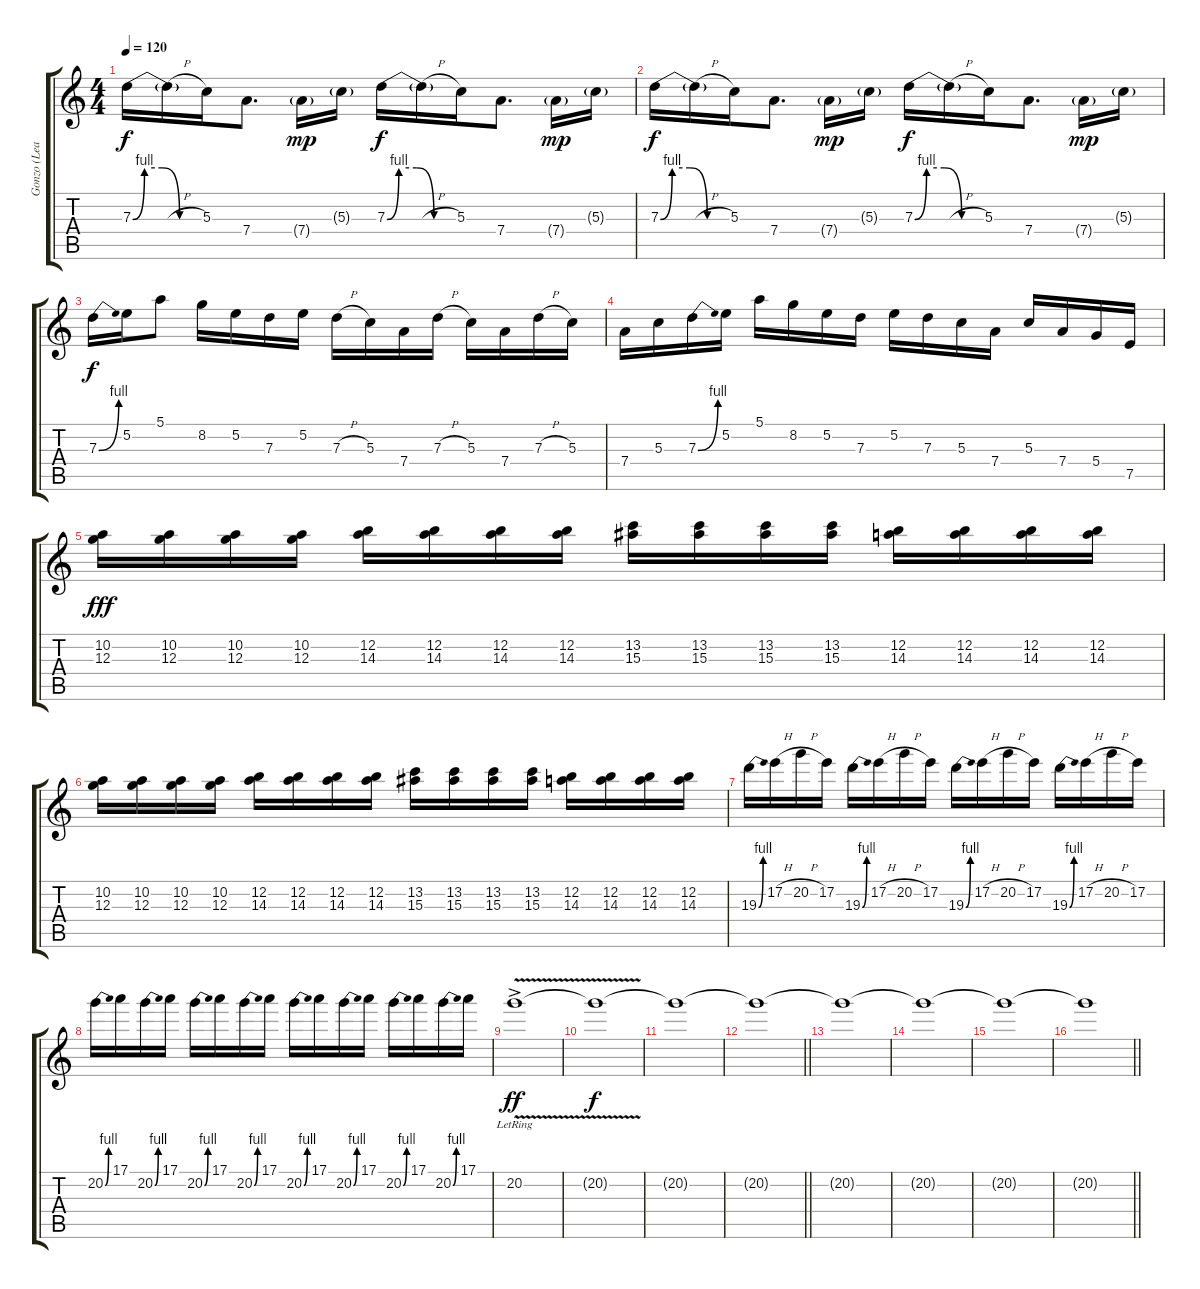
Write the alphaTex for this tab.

\track ("Gonzo (Lead)" "Gonzo (Lea") {instrument overdrivenguitar}
\staff {score tabs}
\tuning (E4 B3 G3 D3 A2 E2) {hide}
\ts (4 4)
\tempo 120
\clef g2
\ks c
7.3{be (custom 0 0 10 4 25 4 40 0 60 0)}.16{dy f} 7.3{h t}.16 5.3.16 7.4.8{d} 7.4{g}.16{dy mp} 5.3{g}.16 7.3{be (custom 0 0 10 4 25 4 40 0 60 0)}.16{dy f} 7.3{h t}.16 5.3.16 7.4.8{d} 7.4{g}.16{dy mp} 5.3{g}.16 |
7.3{be (custom 0 0 10 4 25 4 40 0 60 0)}.16{dy f} 7.3{h t}.16 5.3.16 7.4.8{d} 7.4{g}.16{dy mp} 5.3{g}.16 7.3{be (custom 0 0 10 4 25 4 40 0 60 0)}.16{dy f} 7.3{h t}.16 5.3.16 7.4.8{d} 7.4{g}.16{dy mp} 5.3{g}.16 |
7.3{be (bend 0 0 60 4)}.16{dy f} 5.2.16 5.1.8 8.2.16 5.2.16 7.3.16 5.2.16 7.3{h}.16 5.3.16 7.4.16 7.3{h}.16 5.3.16 7.4.16 7.3{h}.16 5.3.16 |
7.4.16 5.3.16 7.3{be (bend 0 0 60 4)}.16 5.2.16 5.1.16 8.2.16 5.2.16 7.3.16 5.2.16 7.3.16 5.3.16 7.4.16 5.3.16 7.4.16 5.4.16 7.5.16 |
(10.2 12.3).16{dy fff} (10.2 12.3).16 (10.2 12.3).16 (10.2 12.3).16 (12.2 14.3).16 (12.2 14.3).16 (12.2 14.3).16 (12.2 14.3).16 (13.2 15.3).16 (13.2 15.3).16 (13.2 15.3).16 (13.2 15.3).16 (12.2 14.3).16 (12.2 14.3).16 (12.2 14.3).16 (12.2 14.3).16 |
(10.2 12.3).16 (10.2 12.3).16 (10.2 12.3).16 (10.2 12.3).16 (12.2 14.3).16 (12.2 14.3).16 (12.2 14.3).16 (12.2 14.3).16 (13.2 15.3).16 (13.2 15.3).16 (13.2 15.3).16 (13.2 15.3).16 (12.2 14.3).16 (12.2 14.3).16 (12.2 14.3).16 (12.2 14.3).16 |
19.3{be (bend 0 0 60 4)}.16 17.2{h}.16 20.2{h}.16 17.2.16 19.3{be (bend 0 0 60 4)}.16 17.2{h}.16 20.2{h}.16 17.2.16 19.3{be (bend 0 0 60 4)}.16 17.2{h}.16 20.2{h}.16 17.2.16 19.3{be (bend 0 0 60 4)}.16 17.2{h}.16 20.2{h}.16 17.2.16 |
20.2{be (bend 0 0 60 4)}.16 17.1.16 20.2{be (bend 0 0 60 4)}.16 17.1.16 20.2{be (bend 0 0 60 4)}.16 17.1.16 20.2{be (bend 0 0 60 4)}.16 17.1.16 20.2{be (bend 0 0 60 4)}.16 17.1.16 20.2{be (bend 0 0 60 4)}.16 17.1.16 20.2{be (bend 0 0 60 4)}.16 17.1.16 20.2{be (bend 0 0 60 4)}.16 17.1.16 |
20.2{v ac lr}.1{dy ff} |
20.2{t}.1{dy f} |
20.2{t}.1 |
\barLineRight lightlight
20.2{t}.1 |
20.2{t}.1 |
20.2{t}.1 |
20.2{t}.1 |
\barLineRight lightlight
20.2{t}.1
